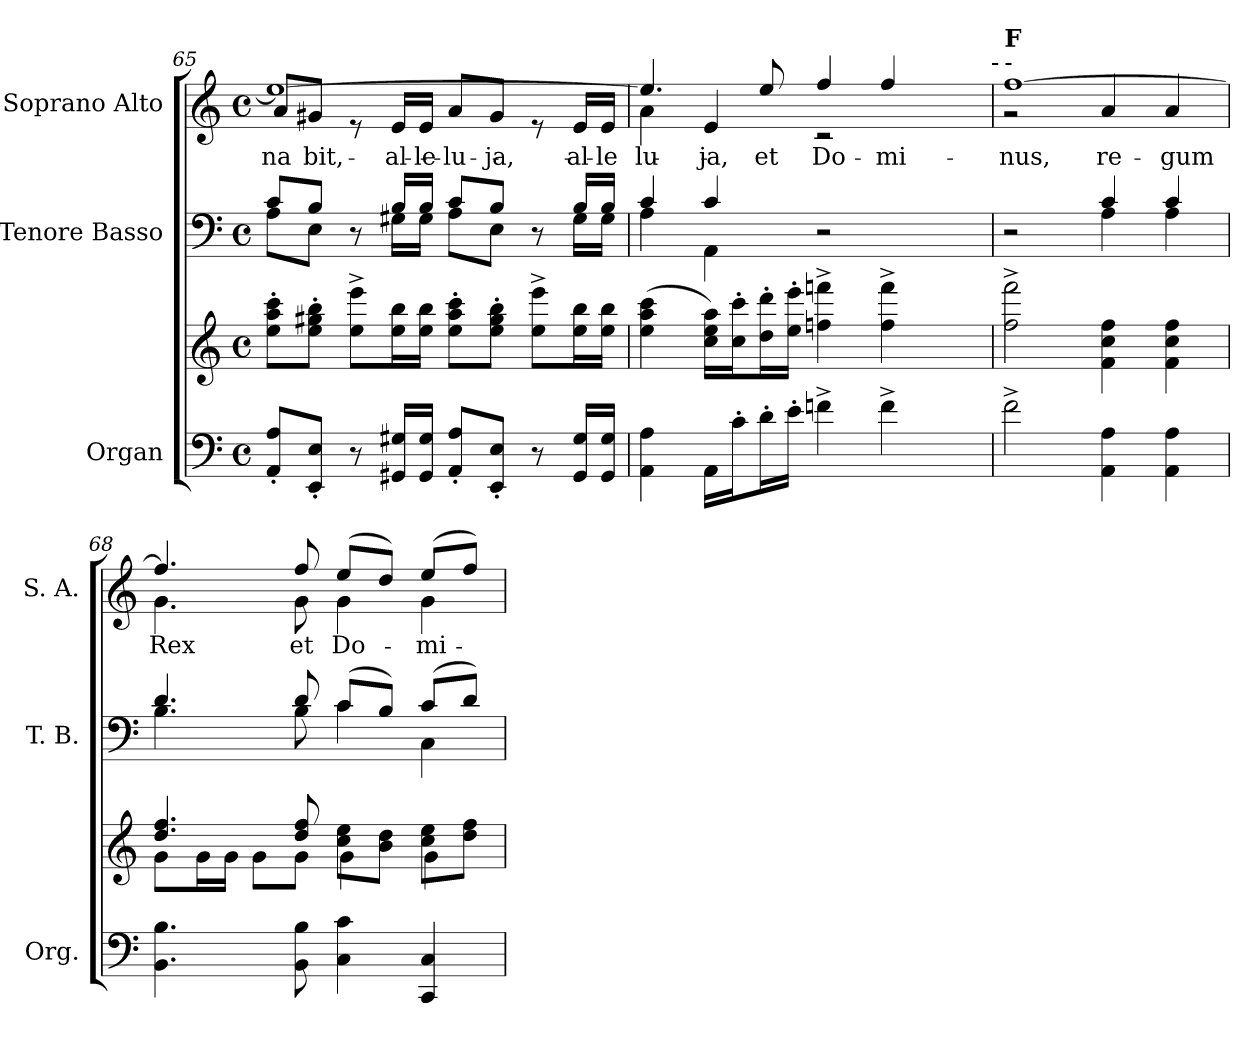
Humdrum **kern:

**kern	**kern	**kern	**kern	**text
*part3	*part3	*part2	*part1	*part1
*staff4	*staff3	*staff2	*staff1	*staff1
*I"Organ	*	*I"Tenore Basso	*I"Soprano Alto	*
*I'Org.	*	*I'T. B.	*I'S. A.	*
*clefF4	*clefG2	*clefF4	*clefG2	*
*k[]	*k[]	*k[]	*k[]	*
*C:	*C:	*C:	*C:	*
*M4/4	*M4/4	*M4/4	*M4/4	*
*met(c)	*met(c)	*met(c)	*met(c)	*
=65	=65	=65	=65	=65
*	*	*^	*^	*
!	!	!	!	!	!	!LO:LY:b:color=#000000
8AAi'/ 8Ai'/L	8eei'\ 8aai'\ 8ccci'\L	8ci/L	8Ai\L	1eei_>	8ai/L	-na-
!	!	!	!	!	!	!LO:LY:b:color=#000000
8EEi'/ 8Ei'/J	8eei'\ 8gg#Xi'\ 8bbi'\J	8Bi/J	8Ei\J	.	8g#Xi/J	-bit,
8r	8eei^\ 8eeei^\L	8r	8ryy	.	8r	.
!	!	!	!	!	!	!LO:LY:b:color=#000000
16GG#Xi/ 16G#Xi/LL	16eei\ 16bbi\L	16Bi/LL	16G#Xi\LL	.	16ei/LL	al-
!	!	!	!	!	!	!LO:LY:b:color=#000000
16GG#i/ 16G#i/JJ	16eei\ 16bbi\JJ	16Bi/JJ	16G#i\JJ	.	16ei/JJ	-le-
!	!	!	!	!	!	!LO:LY:b:color=#000000
8AAi'/ 8Ai'/L	8eei'\ 8aai'\ 8ccci'\L	8ci/L	8Ai\L	.	8ai/L	-lu-
!	!	!	!	!	!	!LO:LY:b:color=#000000
8EEi'/ 8Ei'/J	8eei'\ 8gg#i'\ 8bbi'\J	8Bi/J	8Ei\J	.	8g#i/J	-ja,
8r	8eei^\ 8eeei^\L	8r	8ryy	.	8r	.
!	!	!	!	!	!	!LO:LY:b:color=#000000
16GG#i/ 16G#i/LL	16eei\ 16bbi\L	16Bi/LL	16G#i\LL	.	16ei/LL	al-
!	!	!	!	!	!	!LO:LY:b:color=#000000
16GG#i/ 16G#i/JJ	16eei\ 16bbi\JJ	16Bi/JJ	16G#i\JJ	.	16ei/JJ	-le-
=66	=66	=66	=66	=66	=66	=66
!	!	!	!	!	!	!LO:LY:b:color=#000000
*	*	*	*	*	*^	*
4AAi\ 4Ai	(4eei\ 4aai 4ccci	4ci/	4Ai\	4.eei/]	4ai\	2ryy	-lu-
!	!	!	!	!	!	!	!LO:LY:b:color=#000000
16AAi\LL	16cci\ 16eei\ 16aai\LL)	4ci/	4AAi\	.	4ei/	.	-ja,
16c'i\J	16cci'\ 16ccci'\J	.	.	.	.	.	.
!	!	!	!	!	!	!	!LO:LY:a:color=#000000
16d'i\L	16ddi'\ 16dddi'\L	.	.	8eei/	.	.	et
16e'i\JJ	16eei'\ 16eeei'\JJ	.	.	.	.	.	.
!	!	!	!	!	!	!	!LO:LY:a:color=#000000
4fn^i\	4ffni\^ 4fffni^	2r	2ryy	4ffi/	2r	4ryy	Do-
!	!	!	!	!	!	!	!LO:LY:a:color=#000000
4f^i\	4ffi\^ 4fffi^	.	.	4ffi/	.	8ryy	-mi-
.	.	.	.	.	.	16ryy	.
.	.	.	.	.	.	32ryy	.
.	.	.	.	.	.	64ryy	.
.	.	.	.	.	.	128...ryy	.
!	!	!	!	!	!	!LO:TX:a:t=-	!
.	.	.	.	.	.	1024ryy	.
*	*	*	*	*v	*v	*v	*
!!LO:PB:g=z
=67	=67	=67	=67	=67	=67
*	*	*	*	*^	*
*	*	*	*	*	*^	*
!	!	!	!	!LO:TX:a:t=-	!	!	!
!	!	!	!	!LO:TX:a:B:t=F	!	!	!
!	!	!	!	!	!	!	!LO:LY:a:color=#000000
*	*	*	*	*	*v	*v	*
2f^i\	2ffi\^ 2fffi^	2r	2ryy	[>1ffi	2r	-nus,
!	!	!	!	!	!	!LO:LY:b:color=#000000
4AAi\ 4Ai	4fi\ 4cci 4ffi	4ci/	4Ai\	.	4ai/	re-
!	!	!	!	!	!	!LO:LY:b:color=#000000
4AAi\ 4Ai	4fi\ 4cci 4ffi	4ci/	4Ai\	.	4ai/	-gum
=68	=68	=68	=68	=68	=68	=68
*	*^	*	*	*	*	*
!	!	!	!	!	!	!	!LO:LY:b:color=#000000
4.BBi\ 4.Bi	4.ddi/ 4.ffi	8gi\L	4.di/	4.Bi\	4.ffi/]	4.gi\	Rex
.	.	16gi\L	.	.	.	.	.
.	.	16gi\JJ	.	.	.	.	.
.	.	8gi\L	.	.	.	.	.
!	!	!	!	!	!	!	!LO:LY:a:color=#000000
!	!	!	!	!	!	!	!LO:LY:b:color=#000000
8BBi\ 8Bi	8ddi/ 8ffi	8gi\J	8di/	8Bi\	8ffi/	8gi\	et
!	!	!	!	!	!	!	!LO:LY:a:color=#000000
!	!	!	!	!	!	!	!LO:LY:b:color=#000000
4Ci\ 4ci	8cci\ 8eei\L	4gi\	(8ci/L	4ci\	(8eei/L	4gi\	Do-
.	8bi\ 8ddi\J	.	8Bi/J)	.	8ddi/J)	.	.
!	!	!	!	!	!	!	!LO:LY:a:color=#000000
!	!	!	!	!	!	!	!LO:LY:b:color=#000000
4CCi/ 4Ci	8cci\ 8eei\L	4gi\	(8ci/L	4Ci\	(8eei/L	4gi\	-mi-
.	8ddi\ 8ffi\J	.	8di/J)	.	8ffi/J)	.	.
*	*v	*v	*	*	*v	*v	*
*	*	*v	*v	*	*
=	=	=	=	=
*-	*-	*-	*-	*-
